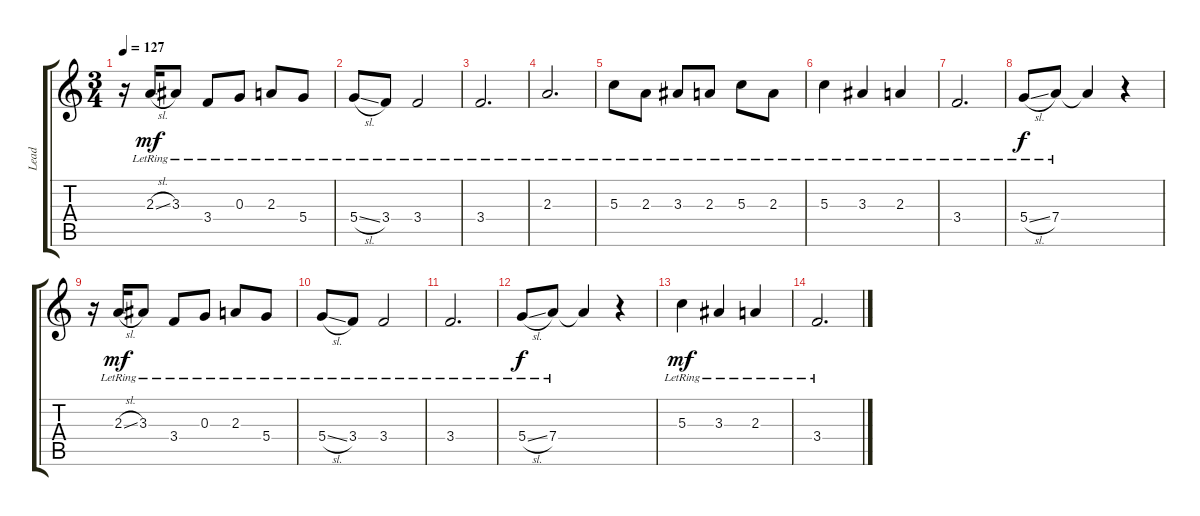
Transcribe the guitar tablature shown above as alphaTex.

\track ("Lead" "Lead") {instrument acousticguitarsteel}
\staff {score tabs}
\tuning (E4 B3 G3 D3 A2 E2) {hide}
\ts (3 4)
\tempo 127
\clef g2
\ks c
r.16{dy f} 2.3{sl lr}.16{dy mf} 3.3{lr}.8 3.4{lr}.8 0.3{lr}.8 2.3{lr}.8 5.4{lr}.8 |
5.4{sl lr}.8 3.4{lr}.8 3.4{lr}.2 |
3.4{lr}.2{d} |
2.3{lr}.2{d} |
5.3{lr}.8 2.3{lr}.8 3.3{lr}.8 2.3{lr}.8 5.3{lr}.8 2.3{lr}.8 |
5.3{lr}.4 3.3{lr}.4 2.3{lr}.4 |
3.4{lr}.2{d} |
5.4{sl lr}.8{dy f} 7.4{lr}.8 7.4{t}.4 r.4 |
r.16 2.3{sl lr}.16{dy mf} 3.3{lr}.8 3.4{lr}.8 0.3{lr}.8 2.3{lr}.8 5.4{lr}.8 |
5.4{sl lr}.8 3.4{lr}.8 3.4{lr}.2 |
3.4{lr}.2{d} |
5.4{sl lr}.8{dy f} 7.4{lr}.8 7.4{t}.4 r.4 |
5.3{lr}.4{dy mf} 3.3{lr}.4 2.3{lr}.4 |
3.4{lr}.2{d}
